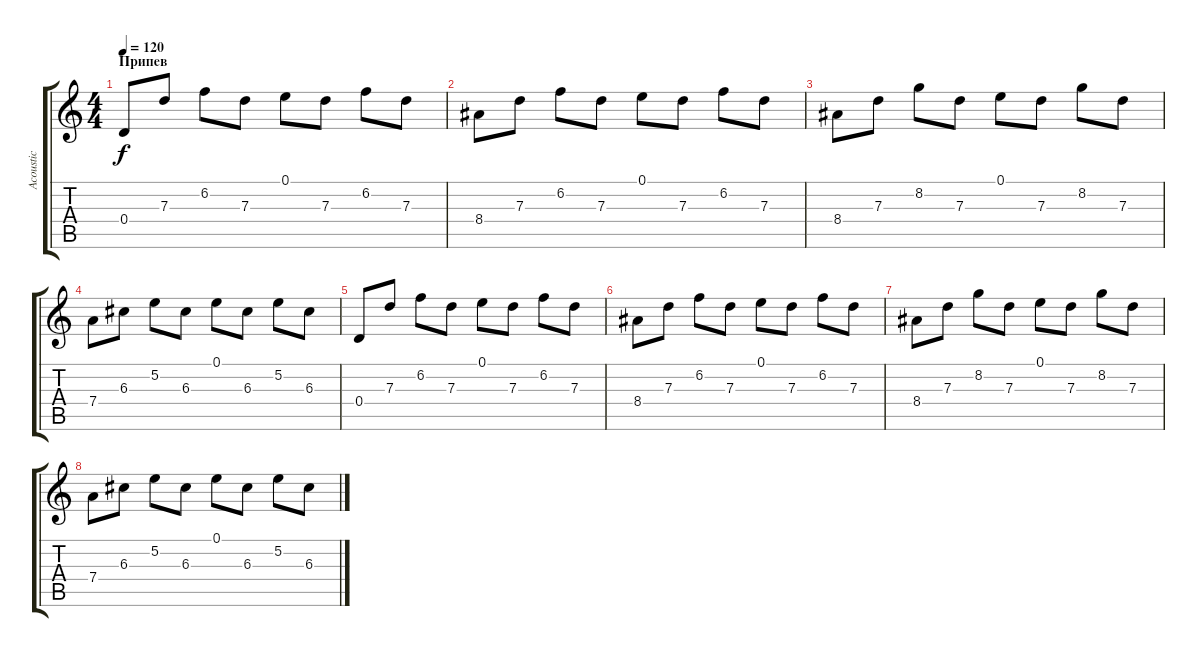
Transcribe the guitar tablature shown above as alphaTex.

\track ("Acoustic" "Acoustic") {instrument acousticguitarsteel}
\staff {score tabs}
\tuning (E4 B3 G3 D3 A2 E2) {hide}
\ts (4 4)
\section ("" "Припев")
\tempo 120
\clef g2
\ks c
0.4.8{dy f} 7.3.8 6.2.8 7.3.8 0.1.8 7.3.8 6.2.8 7.3.8 |
8.4.8 7.3.8 6.2.8 7.3.8 0.1.8 7.3.8 6.2.8 7.3.8 |
8.4.8 7.3.8 8.2.8 7.3.8 0.1.8 7.3.8 8.2.8 7.3.8 |
7.4.8 6.3.8 5.2.8 6.3.8 0.1.8 6.3.8 5.2.8 6.3.8 |
0.4.8 7.3.8 6.2.8 7.3.8 0.1.8 7.3.8 6.2.8 7.3.8 |
8.4.8 7.3.8 6.2.8 7.3.8 0.1.8 7.3.8 6.2.8 7.3.8 |
8.4.8 7.3.8 8.2.8 7.3.8 0.1.8 7.3.8 8.2.8 7.3.8 |
7.4.8 6.3.8 5.2.8 6.3.8 0.1.8 6.3.8 5.2.8 6.3.8
